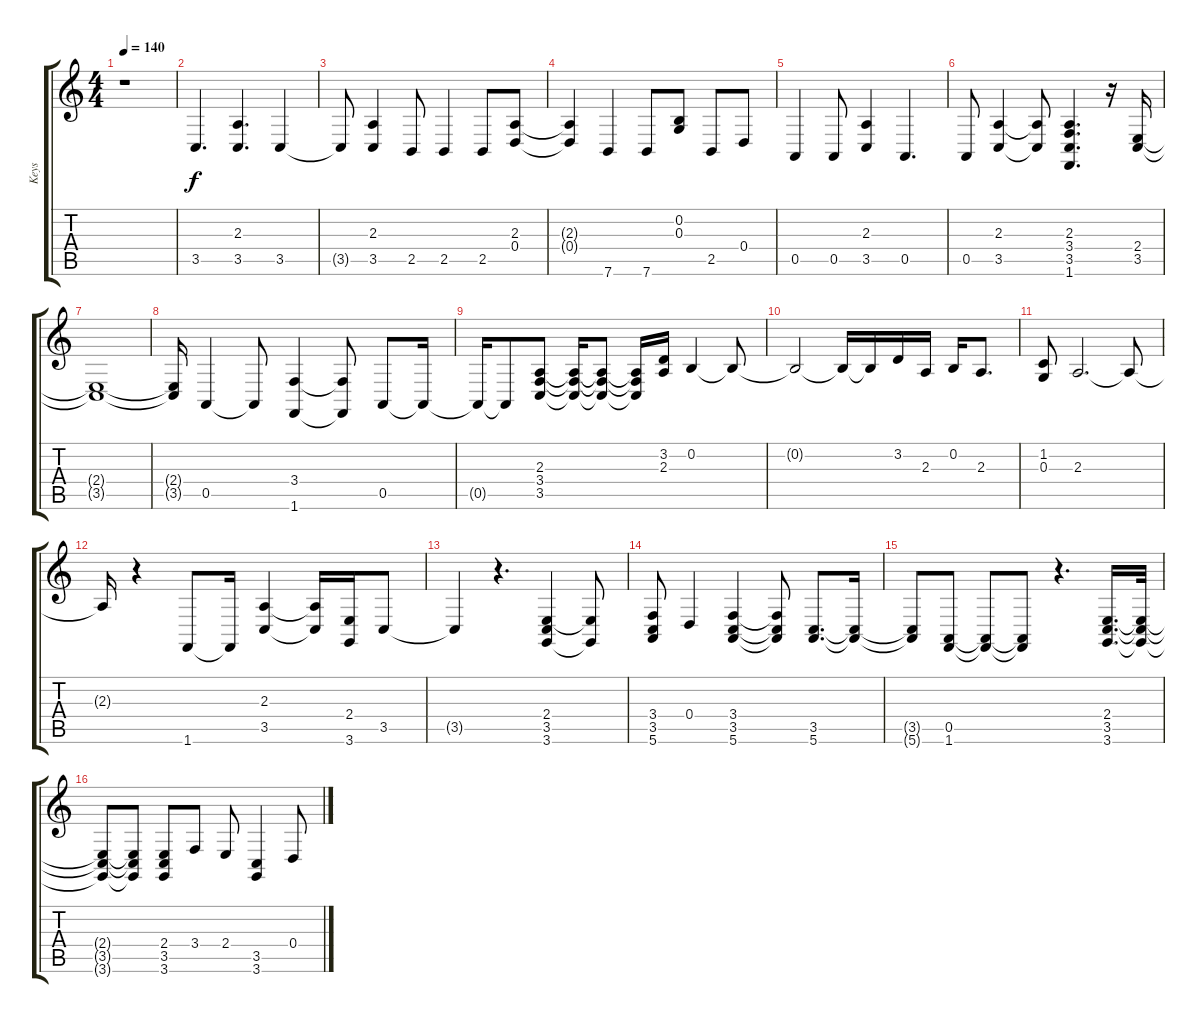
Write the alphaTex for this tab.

\track ("Keys" "Keys") {instrument electricpiano1}
\staff {score tabs}
\tuning (E4 B3 G3 D3 A2 E2) {hide}
\ts (4 4)
\tempo 140
\clef g2
\ks c
r.1{dy f instrument electricpiano1} |
3.5.4{d} (2.3 3.5).4{d} 3.5.4 |
3.5{t}.8 (2.3 3.5).4 2.5.8 2.5.4 2.5.8 (2.3 0.4).8 |
(2.3{t} 0.4{t}).4 7.6.4 7.6.8 (0.2 0.3).8 2.5.8 0.4.8 |
0.5.4 0.5.8 (2.3 3.5).4 0.5.4{d} |
0.5.8 (2.3 3.5).4 (2.3{t} 3.5{t}).8 (2.3 3.4 3.5 1.6).4{d} r.16 (2.4 3.5).16 |
(2.4{t} 3.5{t}).1 |
(2.4{t} 3.5{t}).16 0.5.4 0.5{t}.8 (3.4 1.6).4 (3.4{t} 1.6{t}).8 0.5.8 0.5{t}.16 |
0.5{t}.16 0.5{t}.8 (2.3 3.4 3.5).8 (2.3{t} 3.4{t} 3.5{t}).16 (2.3{t} 3.4{t} 3.5{t}).8 (2.3{t} 3.4{t} 3.5{t}).16 (3.2 2.3).16 0.2.4 0.2{t}.8 |
0.2{t}.2 0.2{t}.16 0.2{t}.16 3.2.16 2.3.16 0.2.16 2.3.8{d} |
(1.2 0.3).8 2.3.2{d} 2.3{t}.8 |
2.3{t}.16 r.4 1.6.8 1.6{t}.16 (2.3 3.5).4 (2.3{t} 3.5{t}).16 (2.4 3.6).16 3.5.8 |
3.5{t}.4 r.4{d} (2.4 3.5 3.6).4 (2.4{t} 3.6{t}).8 |
(3.4 3.5 5.6).8 0.4.4 (3.4 3.5 5.6).4 (3.4{t} 3.5{t} 5.6{t}).8 (3.5 5.6).8{d} (3.5{t} 5.6{t}).16 |
(3.5{t} 5.6{t}).8 (0.5 1.6).8 (0.5{t} 1.6{t}).8 (0.5{t} 1.6{t}).8 r.4{d} (2.4 3.5 3.6).16{d} (2.4{t} 3.5{t} 3.6{t}).32 |
(2.4{t} 3.5{t} 3.6{t}).8 (2.4{t} 3.5{t} 3.6{t}).8 (2.4 3.5 3.6).8 3.4.8 2.4.8 (3.5 3.6).4 0.4.8
